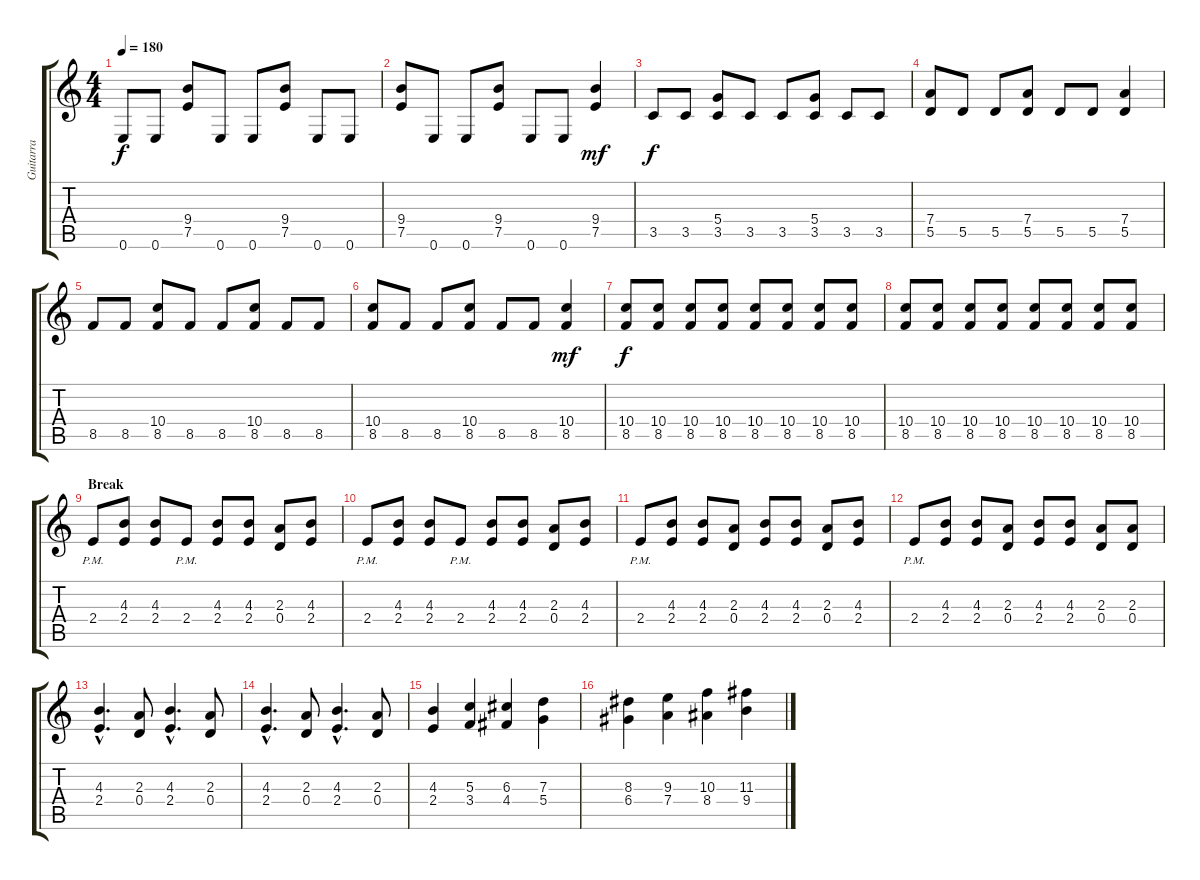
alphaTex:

\track ("Guitarra" "Guitarra") {instrument distortionguitar}
\staff {score tabs}
\tuning (E4 B3 G3 D3 A2 E2) {hide}
\ts (4 4)
\tempo 180
\clef g2
\ks c
0.6.8{dy f} 0.6.8 (9.4 7.5).8 0.6.8 0.6.8 (9.4 7.5).8 0.6.8 0.6.8 |
(9.4 7.5).8 0.6.8 0.6.8 (9.4 7.5).8 0.6.8 0.6.8 (9.4 7.5).4{dy mf} |
3.5.8{dy f} 3.5.8 (5.4 3.5).8 3.5.8 3.5.8 (5.4 3.5).8 3.5.8 3.5.8 |
(7.4 5.5).8 5.5.8 5.5.8 (7.4 5.5).8 5.5.8 5.5.8 (7.4 5.5).4 |
8.5.8 8.5.8 (10.4 8.5).8 8.5.8 8.5.8 (10.4 8.5).8 8.5.8 8.5.8 |
(10.4 8.5).8 8.5.8 8.5.8 (10.4 8.5).8 8.5.8 8.5.8 (10.4 8.5).4{dy mf} |
(10.4 8.5).8{dy f} (10.4 8.5).8 (10.4 8.5).8 (10.4 8.5).8 (10.4 8.5).8 (10.4 8.5).8 (10.4 8.5).8 (10.4 8.5).8 |
(10.4 8.5).8 (10.4 8.5).8 (10.4 8.5).8 (10.4 8.5).8 (10.4 8.5).8 (10.4 8.5).8 (10.4 8.5).8 (10.4 8.5).8 |
\section ("" "Break")
2.4{pm}.8 (4.3 2.4).8 (4.3 2.4).8 2.4{pm}.8 (4.3 2.4).8 (4.3 2.4).8 (2.3 0.4).8 (4.3 2.4).8 |
2.4{pm}.8 (4.3 2.4).8 (4.3 2.4).8 2.4{pm}.8 (4.3 2.4).8 (4.3 2.4).8 (2.3 0.4).8 (4.3 2.4).8 |
2.4{pm}.8 (4.3 2.4).8 (4.3 2.4).8 (2.3 0.4).8 (4.3 2.4).8 (4.3 2.4).8 (2.3 0.4).8 (4.3 2.4).8 |
2.4{pm}.8 (4.3 2.4).8 (4.3 2.4).8 (2.3 0.4).8 (4.3 2.4).8 (4.3 2.4).8 (2.3 0.4).8 (2.3 0.4).8 |
(4.3{hac} 2.4{hac}).4{d} (2.3 0.4).8 (4.3{hac} 2.4{hac}).4{d} (2.3 0.4).8 |
(4.3{hac} 2.4{hac}).4{d} (2.3 0.4).8 (4.3{hac} 2.4{hac}).4{d} (2.3 0.4).8 |
(4.3 2.4).4 (5.3 3.4).4 (6.3 4.4).4 (7.3 5.4).4 |
(8.3 6.4).4 (9.3 7.4).4 (10.3 8.4).4 (11.3 9.4).4
